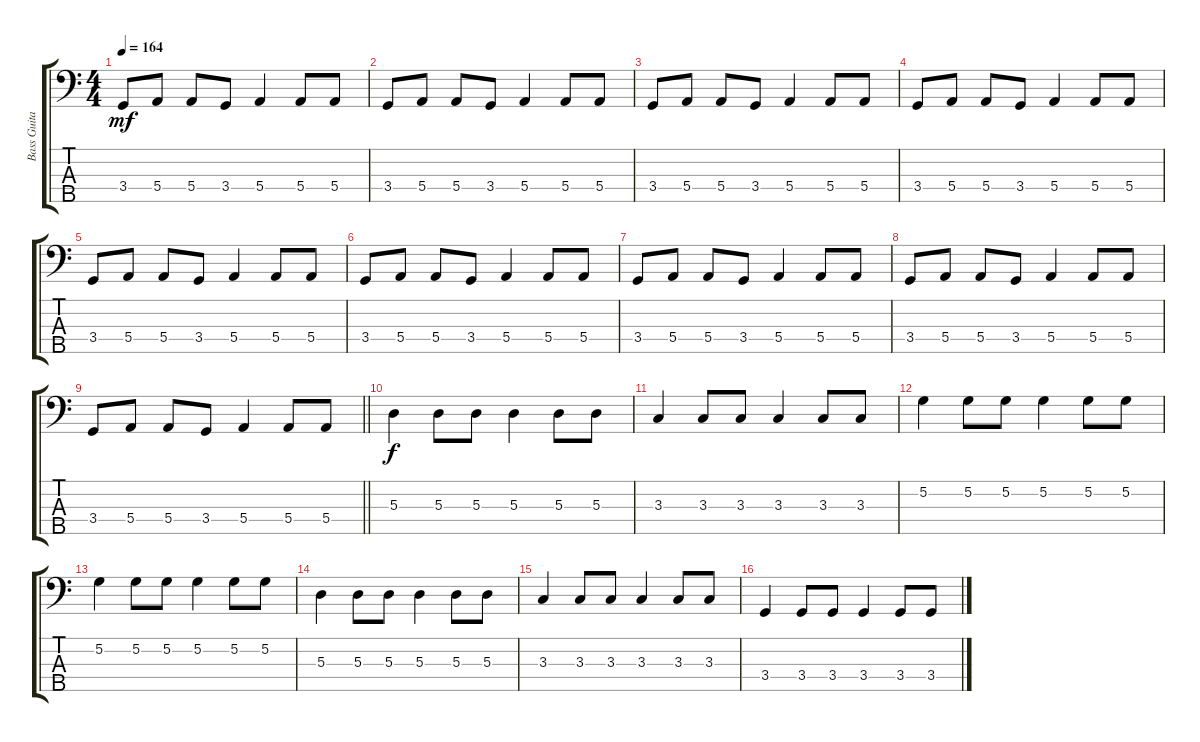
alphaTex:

\track ("Bass Guitar" "Bass Guita") {instrument electricbassfinger}
\staff {score tabs}
\tuning (G2 D2 A1 E1 B0) {hide}
\ts (4 4)
\tempo 164
\clef f4
\ks c
3.4.8{dy mf} 5.4.8 5.4.8 3.4.8 5.4.4 5.4.8 5.4.8 |
3.4.8 5.4.8 5.4.8 3.4.8 5.4.4 5.4.8 5.4.8 |
3.4.8 5.4.8 5.4.8 3.4.8 5.4.4 5.4.8 5.4.8 |
3.4.8 5.4.8 5.4.8 3.4.8 5.4.4 5.4.8 5.4.8 |
3.4.8 5.4.8 5.4.8 3.4.8 5.4.4 5.4.8 5.4.8 |
3.4.8 5.4.8 5.4.8 3.4.8 5.4.4 5.4.8 5.4.8 |
3.4.8 5.4.8 5.4.8 3.4.8 5.4.4 5.4.8 5.4.8 |
3.4.8 5.4.8 5.4.8 3.4.8 5.4.4 5.4.8 5.4.8 |
\barLineRight lightlight
3.4.8 5.4.8 5.4.8 3.4.8 5.4.4 5.4.8 5.4.8 |
5.3.4{dy f} 5.3.8 5.3.8 5.3.4 5.3.8 5.3.8 |
3.3.4 3.3.8 3.3.8 3.3.4 3.3.8 3.3.8 |
5.2.4 5.2.8 5.2.8 5.2.4 5.2.8 5.2.8 |
5.2.4 5.2.8 5.2.8 5.2.4 5.2.8 5.2.8 |
5.3.4 5.3.8 5.3.8 5.3.4 5.3.8 5.3.8 |
3.3.4 3.3.8 3.3.8 3.3.4 3.3.8 3.3.8 |
3.4.4 3.4.8 3.4.8 3.4.4 3.4.8 3.4.8
